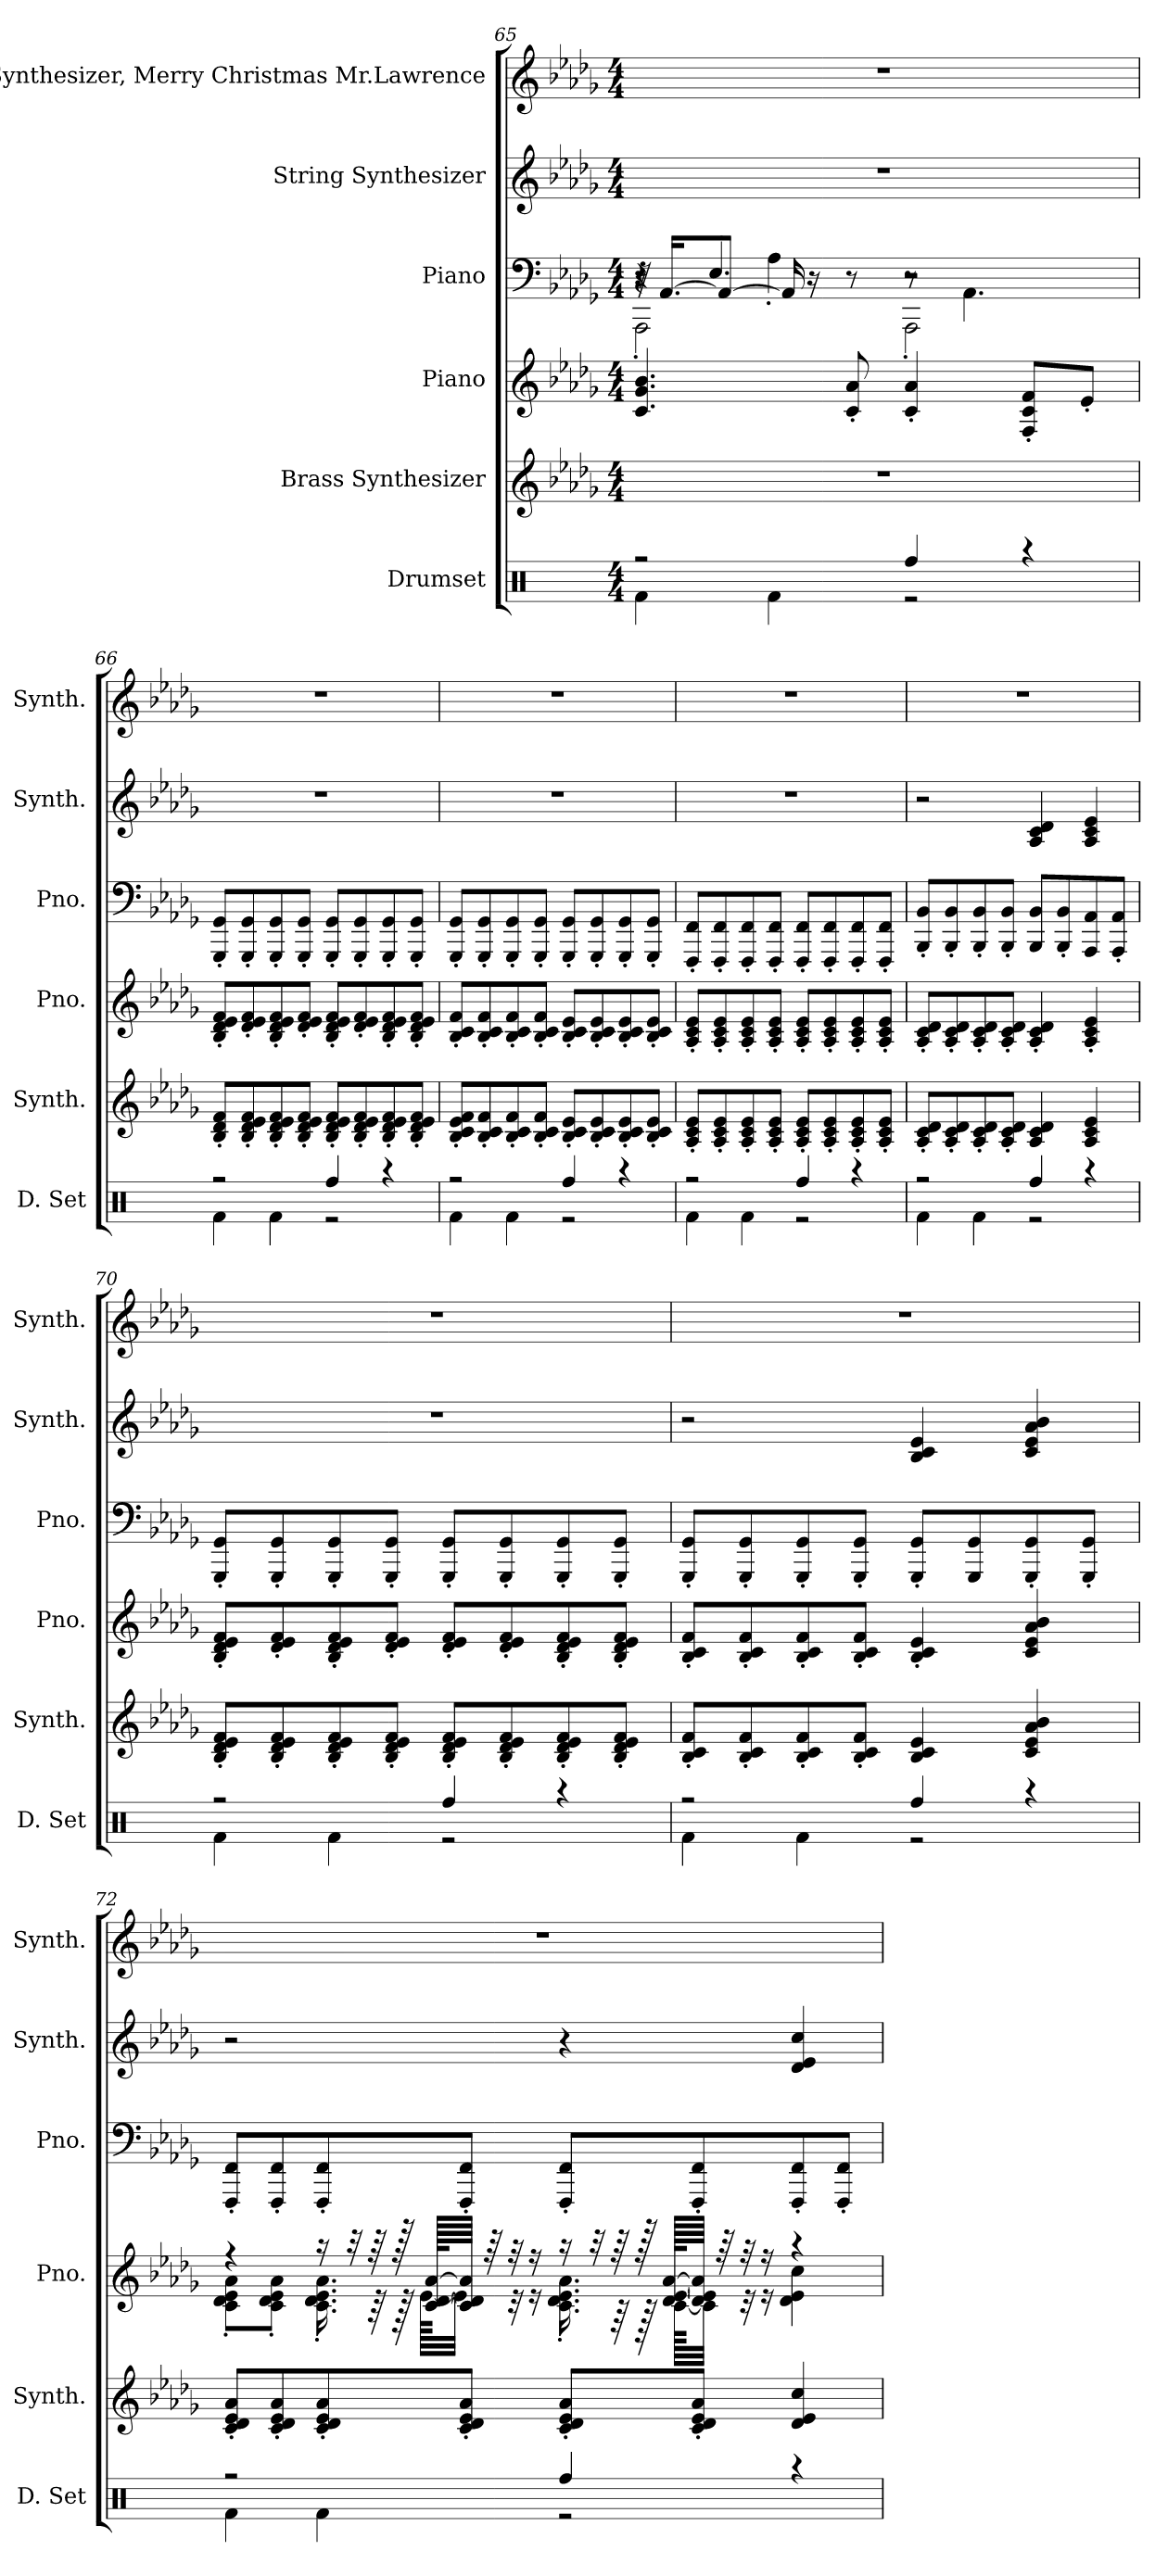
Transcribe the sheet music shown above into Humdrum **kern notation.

**kern	**kern	**kern	**kern	**kern	**kern
*part6	*part5	*part4	*part3	*part2	*part1
*staff6	*staff5	*staff4	*staff3	*staff2	*staff1
*I"Drumset	*I"Brass Synthesizer	*I"Piano	*I"Piano	*I"String Synthesizer	*I"Effect Synthesizer, Merry Christmas Mr.Lawrence
*I'D. Set	*I'Synth.	*I'Pno.	*I'Pno.	*I'Synth.	*I'Synth.
!!LO:PB:g=z
*clefX	*clefG2	*clefG2	*clefF4	*clefG2	*clefG2
*k[]	*k[b-e-a-d-g-]	*k[b-e-a-d-g-]	*k[b-e-a-d-g-]	*k[b-e-a-d-g-]	*k[b-e-a-d-g-]
*M4/4	*M4/4	*M4/4	*M4/4	*M4/4	*M4/4
*MM117	*MM117	*MM117	*MM117	*MM117	*MM117
=65	=65	=65	=65	=65	=65
*^	*	*	*^	*	*^
*	*	*	*	*	*^	*	*	*^
*	*	*	*	*	*	*^	*	*	*	*^
2r	4Rf\	1r	4.c/ 4.g-/ 4.b-/	8r	4r	32r	2AAA-'\	1r	1r	4ryy	2ryy	2.ryy
.	.	.	.	.	.	[16.AA-/KL	.	.	.	.	.	.
.	.	.	.	4.E-'/	.	8AA-/J_	.	.	.	.	.	.
*	*	*	*	*	*	*	*	*	*MM113	*	*	*
.	4Rf\	.	.	.	4A-'\	16AA-/]	.	.	.	2.ryy	.	.
.	.	.	.	.	.	16r	.	.	.	.	.	.
.	.	.	8c/' 8a-/'	.	.	8r	.	.	.	.	.	.
*	*	*	*	*	*	*	*	*	*MM114	*	*	*
4Rff/	2r	.	4c/' 4a-/'	2r	8r	2r	2AAA-'\	.	.	.	2ryy	.
.	.	.	.	.	4.AA-\	.	.	.	.	.	.	.
*	*	*	*	*	*	*	*	*	*MM110	*	*	*
4r	.	.	8F/' 8c/' 8f/'L	.	.	.	.	.	.	.	.	4ryy
.	.	.	8e-'/J	.	.	.	.	.	.	.	.	.
*	*	*	*	*v	*v	*v	*v	*	*	*	*	*
=66	=66	=66	=66	=66	=66	=66	=66	=66	=66
*	*	*	*	*	*	*MM115	*	*	*
2r	4Rf\	8B-/' 8d-/' 8f/'L	8B-/' 8d-/' 8e-/' 8f/'L	8GGG-/' 8GG-/'L	1r	1r	4ryy	2ryy	2.ryy
.	.	8B-/' 8d-/' 8e-/' 8f/'	8d-/' 8e-/' 8f/'	8GGG-/' 8GG-/'	.	.	.	.	.
*	*	*	*	*	*	*MM114	*	*	*
.	4Rf\	8B-/' 8d-/' 8e-/' 8f/'	8B-/' 8d-/' 8e-/' 8f/'	8GGG-/' 8GG-/'	.	.	2.ryy	.	.
.	.	8B-/' 8d-/' 8e-/' 8f/'J	8d-/' 8e-/' 8f/'J	8GGG-/' 8GG-/'J	.	.	.	.	.
*	*	*	*	*	*	*MM116	*	*	*
4Rff/	2r	8B-/' 8d-/' 8e-/' 8f/'L	8B-/' 8d-/' 8e-/' 8f/'L	8GGG-/' 8GG-/'L	.	.	.	2ryy	.
.	.	8B-/' 8d-/' 8e-/' 8f/'	8d-/' 8e-/' 8f/'	8GGG-/' 8GG-/'	.	.	.	.	.
*	*	*	*	*	*	*MM117	*	*	*
4r	.	8B-/' 8d-/' 8e-/' 8f/'	8B-/' 8d-/' 8e-/' 8f/'	8GGG-/' 8GG-/'	.	.	.	.	4ryy
.	.	8B-/' 8d-/' 8e-/' 8f/'J	8B-/' 8d-/' 8e-/' 8f/'J	8GGG-/' 8GG-/'J	.	.	.	.	.
!!LO:LB:g=z	!!	!!	!!
=67	=67	=67	=67	=67	=67	=67	=67	=67	=67
*	*	*	*	*	*	*MM115	*	*	*
2r	4Rf\	8B-/' 8c/' 8e-/' 8f/'L	8B-/' 8c/' 8f/'L	8GGG-/' 8GG-/'L	1r	1r	4ryy	2ryy	2.ryy
.	.	8B-/' 8c/' 8f/'	8B-/' 8c/' 8f/'	8GGG-/' 8GG-/'	.	.	.	.	.
*	*	*	*	*	*	*MM114	*	*	*
.	4Rf\	8B-/' 8c/' 8f/'	8B-/' 8c/' 8f/'	8GGG-/' 8GG-/'	.	.	2.ryy	.	.
.	.	8B-/' 8c/' 8f/'J	8B-/' 8c/' 8f/'J	8GGG-/' 8GG-/'J	.	.	.	.	.
*	*	*	*	*	*	*MM112	*	*	*
4Rff/	2r	8B-/' 8c/' 8e-/'L	8B-/' 8c/' 8e-/'L	8GGG-/' 8GG-/'L	.	.	.	2ryy	.
.	.	8B-/' 8c/' 8e-/'	8B-/' 8c/' 8e-/'	8GGG-/' 8GG-/'	.	.	.	.	.
*	*	*	*	*	*	*MM117	*	*	*
4r	.	8B-/' 8c/' 8e-/'	8B-/' 8c/' 8e-/'	8GGG-/' 8GG-/'	.	.	.	.	4ryy
.	.	8B-/' 8c/' 8e-/'J	8B-/' 8c/' 8e-/'J	8GGG-/' 8GG-/'J	.	.	.	.	.
=68	=68	=68	=68	=68	=68	=68	=68	=68	=68
*	*	*	*	*	*	*MM112	*	*	*
2r	4Rf\	8A-/' 8c/' 8e-/'L	8A-/' 8c/' 8e-/'L	8FFF/' 8FF/'L	1r	1r	4ryy	2ryy	2.ryy
.	.	8A-/' 8c/' 8e-/'	8A-/' 8c/' 8e-/'	8FFF/' 8FF/'	.	.	.	.	.
*	*	*	*	*	*	*MM117	*	*	*
.	4Rf\	8A-/' 8c/' 8e-/'	8A-/' 8c/' 8e-/'	8FFF/' 8FF/'	.	.	2.ryy	.	.
.	.	8A-/' 8c/' 8e-/'J	8A-/' 8c/' 8e-/'J	8FFF/' 8FF/'J	.	.	.	.	.
*	*	*	*	*	*	*MM115	*	*	*
4Rff/	2r	8A-/' 8c/' 8e-/'L	8A-/' 8c/' 8e-/'L	8FFF/' 8FF/'L	.	.	.	2ryy	.
.	.	8A-/' 8c/' 8e-/'	8A-/' 8c/' 8e-/'	8FFF/' 8FF/'	.	.	.	.	.
*	*	*	*	*	*	*MM117	*	*	*
4r	.	8A-/' 8c/' 8e-/'	8A-/' 8c/' 8e-/'	8FFF/' 8FF/'	.	.	.	.	4ryy
.	.	8A-/' 8c/' 8e-/'J	8A-/' 8c/' 8e-/'J	8FFF/' 8FF/'J	.	.	.	.	.
!!LO:PB:g=z	!!	!!	!!
=69	=69	=69	=69	=69	=69	=69	=69	=69	=69
*	*	*	*	*	*	*MM114	*	*	*
2r	4Rf\	8A-/' 8c/' 8d-/'L	8A-/' 8c/' 8d-/'L	8BBB-/' 8BB-/'L	2r	1r	4ryy	2ryy	2.ryy
.	.	8A-/' 8c/' 8d-/'	8A-/' 8c/' 8d-/'	8BBB-/' 8BB-/'	.	.	.	.	.
*	*	*	*	*	*	*MM115	*	*	*
.	4Rf\	8A-/' 8c/' 8d-/'	8A-/' 8c/' 8d-/'	8BBB-/' 8BB-/'	.	.	2.ryy	.	.
.	.	8A-/' 8c/' 8d-/'J	8A-/' 8c/' 8d-/'J	8BBB-/' 8BB-/'J	.	.	.	.	.
*	*	*	*	*	*	*MM114	*	*	*
4Rff/	2r	4A-/ 4c/ 4d-/	4A-/' 4c/' 4d-/'	8BBB-/ 8BB-/L	4A-/ 4c/ 4d-/	.	.	2ryy	.
.	.	.	.	8BBB-/' 8BB-/'	.	.	.	.	.
*	*	*	*	*	*	*MM118	*	*	*
4r	.	4A-/ 4c/ 4e-/	4A-/' 4c/' 4e-/'	8AAA-/ 8AA-/	4A-/ 4c/ 4e-/	.	.	.	4ryy
.	.	.	.	8AAA-/' 8AA-/'J	.	.	.	.	.
*	*	*	*	*	*	*v	*v	*v	*v
=70	=70	=70	=70	=70	=70	=70
*	*	*	*	*	*	*MM115
*	*	*	*	*	*	*^
2r	4Rf\	8B-/' 8d-/' 8e-/' 8f/'L	8B-/' 8d-/' 8e-/' 8f/'L	8GGG-/' 8GG-/'L	1r	1r	2.ryy
.	.	8B-/' 8d-/' 8e-/' 8f/'	8d-/' 8e-/' 8f/'	8GGG-/' 8GG-/'	.	.	.
.	4Rf\	8B-/' 8d-/' 8e-/' 8f/'	8B-/' 8d-/' 8e-/' 8f/'	8GGG-/' 8GG-/'	.	.	.
.	.	8B-/' 8d-/' 8e-/' 8f/'J	8d-/' 8e-/' 8f/'J	8GGG-/' 8GG-/'J	.	.	.
4Rff/	2r	8B-/' 8d-/' 8e-/' 8f/'L	8d-/' 8e-/' 8f/'L	8GGG-/' 8GG-/'L	.	.	.
.	.	8B-/' 8d-/' 8e-/' 8f/'	8d-/' 8e-/' 8f/'	8GGG-/' 8GG-/'	.	.	.
*	*	*	*	*	*	*MM116	*
4r	.	8B-/' 8d-/' 8e-/' 8f/'	8B-/' 8d-/' 8e-/' 8f/'	8GGG-/' 8GG-/'	.	.	4ryy
.	.	8B-/' 8d-/' 8e-/' 8f/'J	8B-/' 8d-/' 8e-/' 8f/'J	8GGG-/' 8GG-/'J	.	.	.
*	*	*	*	*	*	*v	*v
!!LO:LB:g=z
=71	=71	=71	=71	=71	=71	=71
*	*	*	*	*	*	*MM115
*	*	*	*	*	*	*^
*	*	*	*	*	*	*	*^
*	*	*	*	*	*	*	*	*^
2r	4Rf\	8B-/' 8c/' 8f/'L	8B-/' 8c/' 8f/'L	8GGG-/' 8GG-/'L	2r	1r	4ryy	2ryy	2.ryy
.	.	8B-/' 8c/' 8f/'	8B-/' 8c/' 8f/'	8GGG-/' 8GG-/'	.	.	.	.	.
*	*	*	*	*	*	*MM117	*	*	*
.	4Rf\	8B-/' 8c/' 8f/'	8B-/' 8c/' 8f/'	8GGG-/' 8GG-/'	.	.	2.ryy	.	.
.	.	8B-/' 8c/' 8f/'J	8B-/' 8c/' 8f/'J	8GGG-/' 8GG-/'J	.	.	.	.	.
*	*	*	*	*	*	*MM116	*	*	*
4Rff/	2r	4B-/ 4c/ 4e-/	4B-/' 4c/' 4e-/'	8GGG-/' 8GG-/'L	4B-/ 4c/ 4e-/	.	.	2ryy	.
.	.	.	.	8GGG-/ 8GG-/	.	.	.	.	.
*	*	*	*	*	*	*MM115	*	*	*
4r	.	4c/ 4e-/ 4a-/ 4b-/	4c/ 4e-/ 4a-/ 4b-/	8GGG-/' 8GG-/'	4c/ 4e-/ 4a-/ 4b-/	.	.	.	4ryy
.	.	.	.	8GGG-/' 8GG-/'J	.	.	.	.	.
!!LO:PB:g=z	!!	!!	!!
=72	=72	=72	=72	=72	=72	=72	=72	=72	=72
*	*	*	*^	*	*	*	*	*	*
2r	4Rf\	8c/' 8d-/' 8e-/' 8a-/'L	4r	8c\' 8d-\' 8e-\' 8a-\'L	8FFF/' 8FF/'L	2r	1r	4ryy	2ryy	2.ryy
.	.	8c/' 8d-/' 8e-/' 8a-/'	.	8c\' 8d-\' 8e-\' 8a-\'J	8FFF/' 8FF/'	.	.	.	.	.
*	*	*	*	*	*	*	*MM113	*	*	*
.	4Rf\	8c/' 8d-/' 8e-/' 8a-/'	16r	16.c\' 16.d-\' 16.e-\' 16.a-\'	8FFF/' 8FF/'	.	.	2.ryy	.	.
.	.	.	32r	.	.	.	.	.	.	.
.	.	.	64r	64r	.	.	.	.	.	.
.	.	.	128r	128r	.	.	.	.	.	.
.	.	.	[128c/ [128d-/ [128a-/KLLLL	[128e-\KKLLL	.	.	.	.	.	.
.	.	8c/' 8d-/' 8e-/' 8a-/'J	64c/] 64d-/] 64a-/]JJJJ	32e-\JJJ]	8FFF/' 8FF/'J	.	.	.	.	.
.	.	.	64r	.	.	.	.	.	.	.
.	.	.	32r	32r	.	.	.	.	.	.
.	.	.	16r	16r	.	.	.	.	.	.
*	*	*	*	*	*	*	*MM116	*	*	*
4Rff/	2r	8c/' 8d-/' 8e-/' 8a-/'L	16r	16.c\' 16.d-\' 16.e-\' 16.a-\'	8FFF/' 8FF/'L	4r	.	.	2ryy	.
.	.	.	32r	.	.	.	.	.	.	.
.	.	.	64r	64r	.	.	.	.	.	.
.	.	.	128r	128r	.	.	.	.	.	.
.	.	.	[128d-/ [128e-/ [128a-/KLLLL	[128c\KKLLL	.	.	.	.	.	.
.	.	8c/' 8d-/' 8e-/' 8a-/'J	64d-/] 64e-/] 64a-/]JJJJ	32c\JJJ]	8FFF/' 8FF/'	.	.	.	.	.
.	.	.	64r	.	.	.	.	.	.	.
.	.	.	32r	32r	.	.	.	.	.	.
.	.	.	16r	16r	.	.	.	.	.	.
*	*	*	*	*	*	*	*MM117	*	*	*
4r	.	4d-/ 4e-/ 4cc/	4r	4d-\ 4e-\ 4cc\	8FFF/' 8FF/'	4d-/ 4e-/ 4cc/	.	.	.	4ryy
.	.	.	.	.	8FFF/' 8FF/'J	.	.	.	.	.
*v	*v	*	*v	*v	*	*	*v	*v	*v	*v
=	=	=	=	=	=
*-	*-	*-	*-	*-	*-
